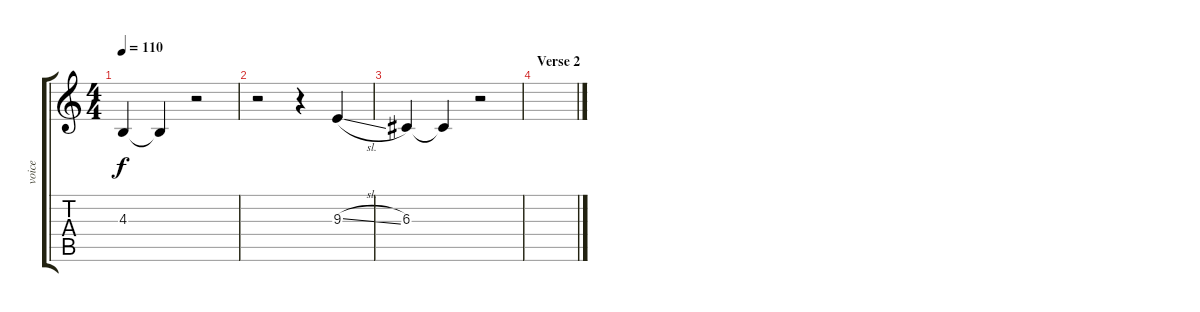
\track ("voice " "voice ") {instrument lead2sawtooth}
\staff {score tabs}
\tuning (E4 B3 G3 D3 A2 E2) {hide}
\ts (4 4)
\tempo 110
\clef g2
\ks c
4.3.4{dy f} 4.3{t}.4 r.2 |
r.2 r.4 9.3{sl}.4 |
6.3.4 6.3{t}.4 r.2 |
\section ("" "Verse 2")
